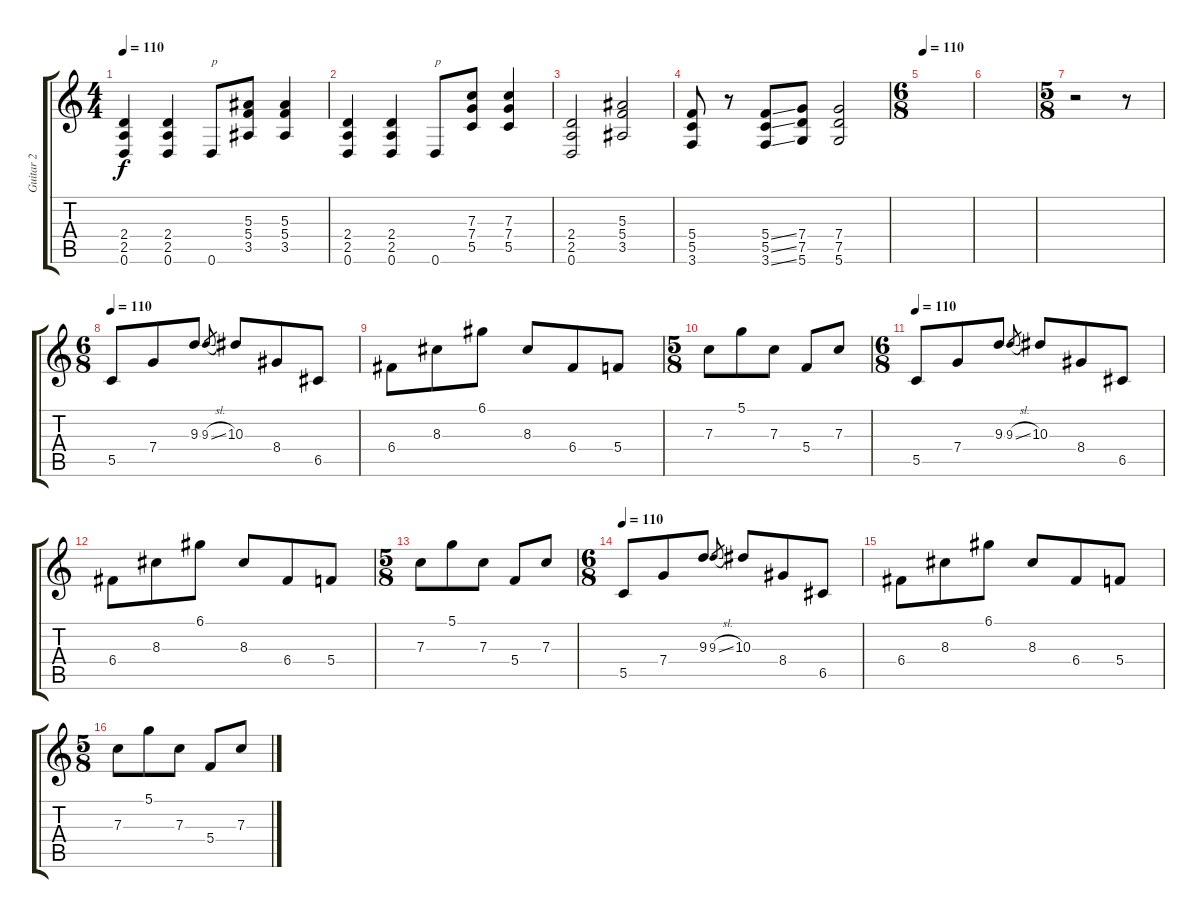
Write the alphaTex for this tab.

\track ("Guitar 2" "Guitar 2") {instrument distortionguitar}
\staff {score tabs}
\tuning (D4 A3 F3 C3 G2 D2) {hide}
\ts (4 4)
\tempo 110
\clef g2
\ks c
(2.4 2.5 0.6).4{dy f} (2.4 2.5 0.6).4 0.6.8{txt "p"} (5.3 5.4 3.5).8 (5.3 5.4 3.5).4 |
(2.4 2.5 0.6).4 (2.4 2.5 0.6).4 0.6.8{txt "p"} (7.3 7.4 5.5).8 (7.3 7.4 5.5).4 |
(2.4 2.5 0.6).2 (5.3 5.4 3.5).2 |
(5.4 5.5 3.6).8 r.8 (5.4{ss} 5.5{ss} 3.6{ss}).8 (7.4 7.5 5.6).8 (7.4 7.5 5.6).2 |
\ts (6 8)
\tempo 110
|
|
\ts (5 8)
r.2 r.8 |
\ts (6 8)
\tempo 110
5.5.8 7.4.8 9.3.8 9.3{sl}.8{gr} 10.3.8 8.4.8 6.5.8 |
6.4.8 8.3.8 6.1.8 8.3.8 6.4.8 5.4.8 |
\ts (5 8)
7.3.8 5.1.8 7.3.8 5.4.8 7.3.8 |
\ts (6 8)
\tempo 110
5.5.8 7.4.8 9.3.8 9.3{sl}.8{gr} 10.3.8 8.4.8 6.5.8 |
6.4.8 8.3.8 6.1.8 8.3.8 6.4.8 5.4.8 |
\ts (5 8)
7.3.8 5.1.8 7.3.8 5.4.8 7.3.8 |
\ts (6 8)
\tempo 110
5.5.8 7.4.8 9.3.8 9.3{sl}.8{gr} 10.3.8 8.4.8 6.5.8 |
6.4.8 8.3.8 6.1.8 8.3.8 6.4.8 5.4.8 |
\ts (5 8)
7.3.8 5.1.8 7.3.8 5.4.8 7.3.8
